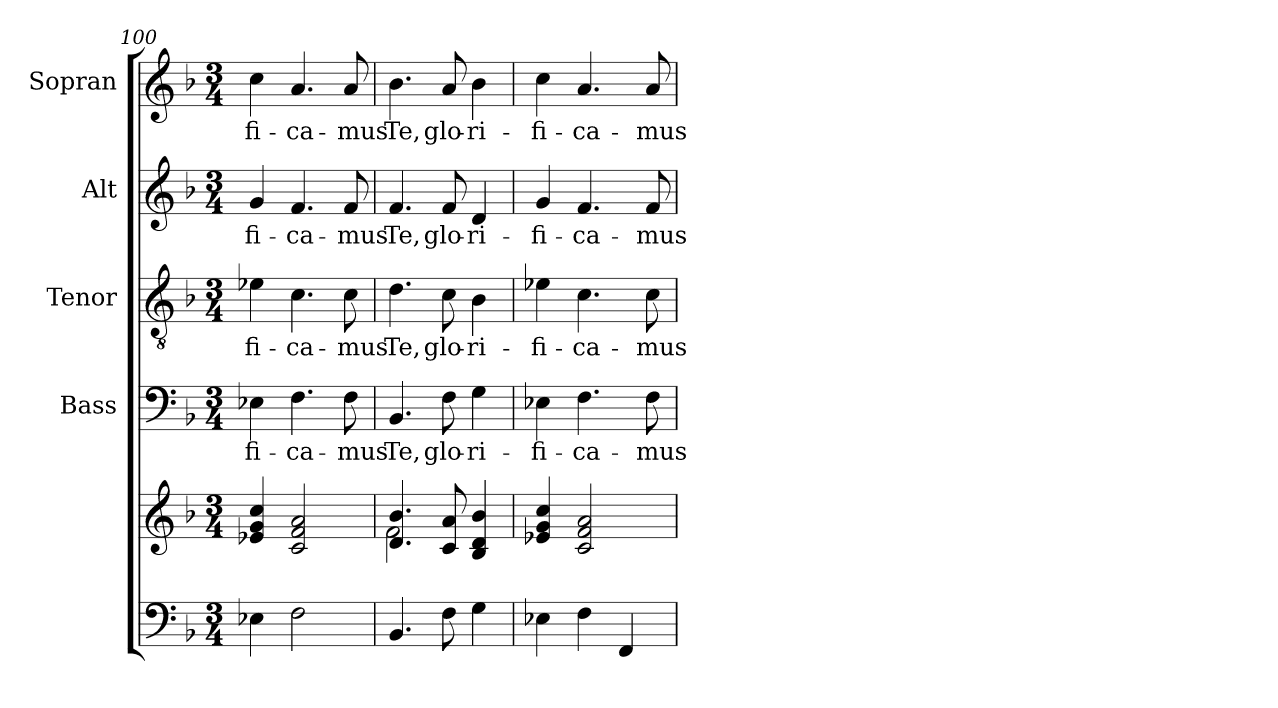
**kern	**kern	**kern	**text	**kern	**text	**kern	**text	**kern	**text
*part5	*part5	*part4	*part4	*part3	*part3	*part2	*part2	*part1	*part1
*staff6	*staff5	*staff4	*staff4	*staff3	*staff3	*staff2	*staff2	*staff1	*staff1
*	*	*I"Bass	*	*I"Tenor	*	*I"Alt	*	*I"Sopran	*
*	*	*I'B.	*	*I'T.	*	*I'A.	*	*I'S.	*
*clefF4	*clefG2	*clefF4	*	*clefGv2	*	*clefG2	*	*clefG2	*
*k[b-]	*k[b-]	*k[b-]	*	*k[b-]	*	*k[b-]	*	*k[b-]	*
*F:	*F:	*F:	*	*F:	*	*F:	*	*F:	*
*M3/4	*M3/4	*M3/4	*	*M3/4	*	*M3/4	*	*M3/4	*
=100	=100	=100	=100	=100	=100	=100	=100	=100	=100
!	!	!	!LO:LY:b	!	!LO:LY:b	!	!LO:LY:b	!	!LO:LY:b
4E-X\	4e-X/ 4g/ 4cc/	4E-X\	-fi-	4e-X\	-fi-	4g/	-fi-	4cc\	-fi-
!	!	!	!LO:LY:b	!	!LO:LY:b	!	!LO:LY:b	!	!LO:LY:b
2F\	2c/ 2f/ 2a/	4.F\	-ca-	4.c\	-ca-	4.f/	-ca-	4.a/	-ca-
!	!	!	!LO:LY:b	!	!LO:LY:b	!	!LO:LY:b	!	!LO:LY:b
.	.	8F\	-mus	8c\	-mus	8f/	-mus	8a/	-mus
=101	=101	=101	=101	=101	=101	=101	=101	=101	=101
*	*^	*	*	*	*	*	*	*	*
!	!	!	!	!LO:LY:b	!	!LO:LY:b	!	!LO:LY:b	!	!LO:LY:b
4.BB-/	4.d/ 4.b-/	2f\	4.BB-/	Te,	4.d\	Te,	4.f/	Te,	4.b-\	Te,
!	!	!	!	!LO:LY:b	!	!LO:LY:b	!	!LO:LY:b	!	!LO:LY:b
8F\	8c/ 8a/	.	8F\	glo-	8c\	glo-	8f/	glo-	8a/	glo-
!	!	!	!	!LO:LY:b	!	!LO:LY:b	!	!LO:LY:b	!	!LO:LY:b
4G\	4B-/ 4d/ 4b-/	4ryy	4G\	-ri-	4B-\	-ri-	4d/	-ri-	4b-\	-ri-
!!LO:PB:g=z
=102	=102	=102	=102	=102	=102	=102	=102	=102	=102	=102
!	!	!	!	!LO:LY:b	!	!LO:LY:b	!	!LO:LY:b	!	!LO:LY:b
*	*v	*v	*	*	*	*	*	*	*	*
4E-X\	4e-X/ 4g/ 4cc/	4E-X\	-fi-	4e-X\	-fi-	4g/	-fi-	4cc\	-fi-
!	!	!	!LO:LY:b	!	!LO:LY:b	!	!LO:LY:b	!	!LO:LY:b
4F\	2c/ 2f/ 2a/	4.F\	-ca-	4.c\	-ca-	4.f/	-ca-	4.a/	-ca-
4FF/	.	.	.	.	.	.	.	.	.
!	!	!	!LO:LY:b	!	!LO:LY:b	!	!LO:LY:b	!	!LO:LY:b
.	.	8F\	-mus	8c\	-mus	8f/	-mus	8a/	-mus
=	=	=	=	=	=	=	=	=	=
*-	*-	*-	*-	*-	*-	*-	*-	*-	*-
